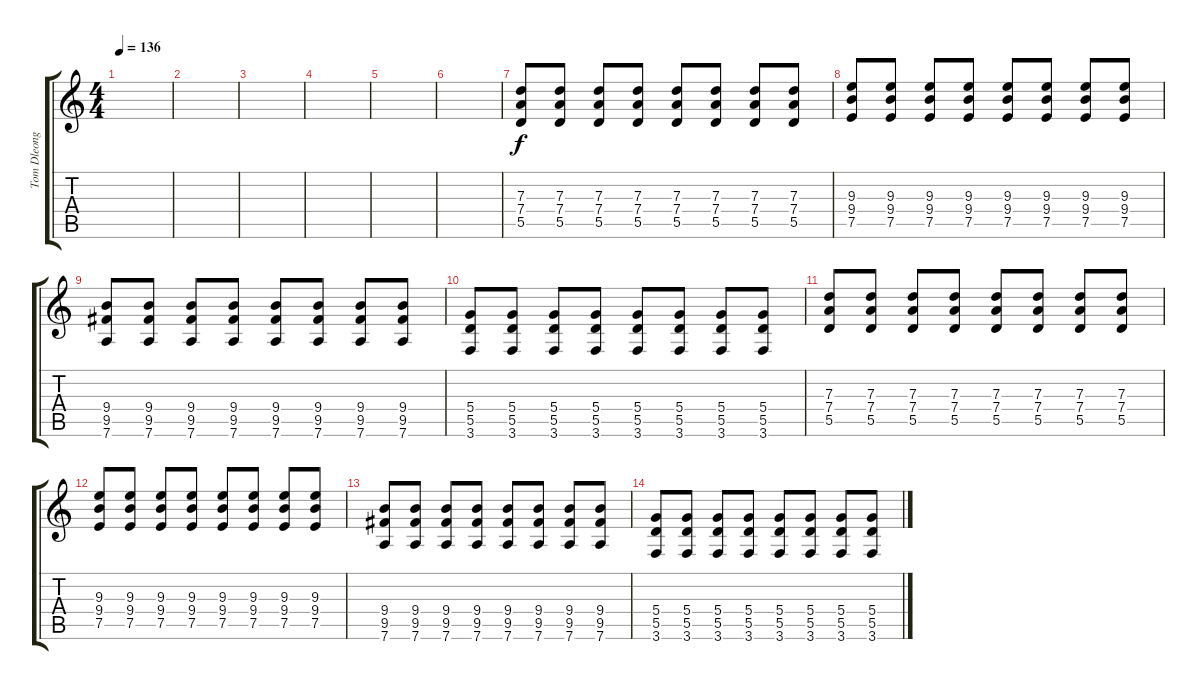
\track ("Tom Dleong (Distortion 2)" "Tom Dleong") {instrument distortionguitar}
\staff {score tabs}
\tuning (E4 B3 G3 D3 A2 D2) {hide}
\ts (4 4)
\tempo 136
\clef g2
\ks c
|
|
|
|
|
|
(7.3 7.4 5.5).8 (7.3 7.4 5.5).8 (7.3 7.4 5.5).8 (7.3 7.4 5.5).8 (7.3 7.4 5.5).8 (7.3 7.4 5.5).8 (7.3 7.4 5.5).8 (7.3 7.4 5.5).8 |
(9.3 9.4 7.5).8 (9.3 9.4 7.5).8 (9.3 9.4 7.5).8 (9.3 9.4 7.5).8 (9.3 9.4 7.5).8 (9.3 9.4 7.5).8 (9.3 9.4 7.5).8 (9.3 9.4 7.5).8 |
(9.4 9.5 7.6).8 (9.4 9.5 7.6).8 (9.4 9.5 7.6).8 (9.4 9.5 7.6).8 (9.4 9.5 7.6).8 (9.4 9.5 7.6).8 (9.4 9.5 7.6).8 (9.4 9.5 7.6).8 |
(5.4 5.5 3.6).8 (5.4 5.5 3.6).8 (5.4 5.5 3.6).8 (5.4 5.5 3.6).8 (5.4 5.5 3.6).8 (5.4 5.5 3.6).8 (5.4 5.5 3.6).8 (5.4 5.5 3.6).8 |
(7.3 7.4 5.5).8 (7.3 7.4 5.5).8 (7.3 7.4 5.5).8 (7.3 7.4 5.5).8 (7.3 7.4 5.5).8 (7.3 7.4 5.5).8 (7.3 7.4 5.5).8 (7.3 7.4 5.5).8 |
(9.3 9.4 7.5).8 (9.3 9.4 7.5).8 (9.3 9.4 7.5).8 (9.3 9.4 7.5).8 (9.3 9.4 7.5).8 (9.3 9.4 7.5).8 (9.3 9.4 7.5).8 (9.3 9.4 7.5).8 |
(9.4 9.5 7.6).8 (9.4 9.5 7.6).8 (9.4 9.5 7.6).8 (9.4 9.5 7.6).8 (9.4 9.5 7.6).8 (9.4 9.5 7.6).8 (9.4 9.5 7.6).8 (9.4 9.5 7.6).8 |
(5.4 5.5 3.6).8 (5.4 5.5 3.6).8 (5.4 5.5 3.6).8 (5.4 5.5 3.6).8 (5.4 5.5 3.6).8 (5.4 5.5 3.6).8 (5.4 5.5 3.6).8 (5.4 5.5 3.6).8
